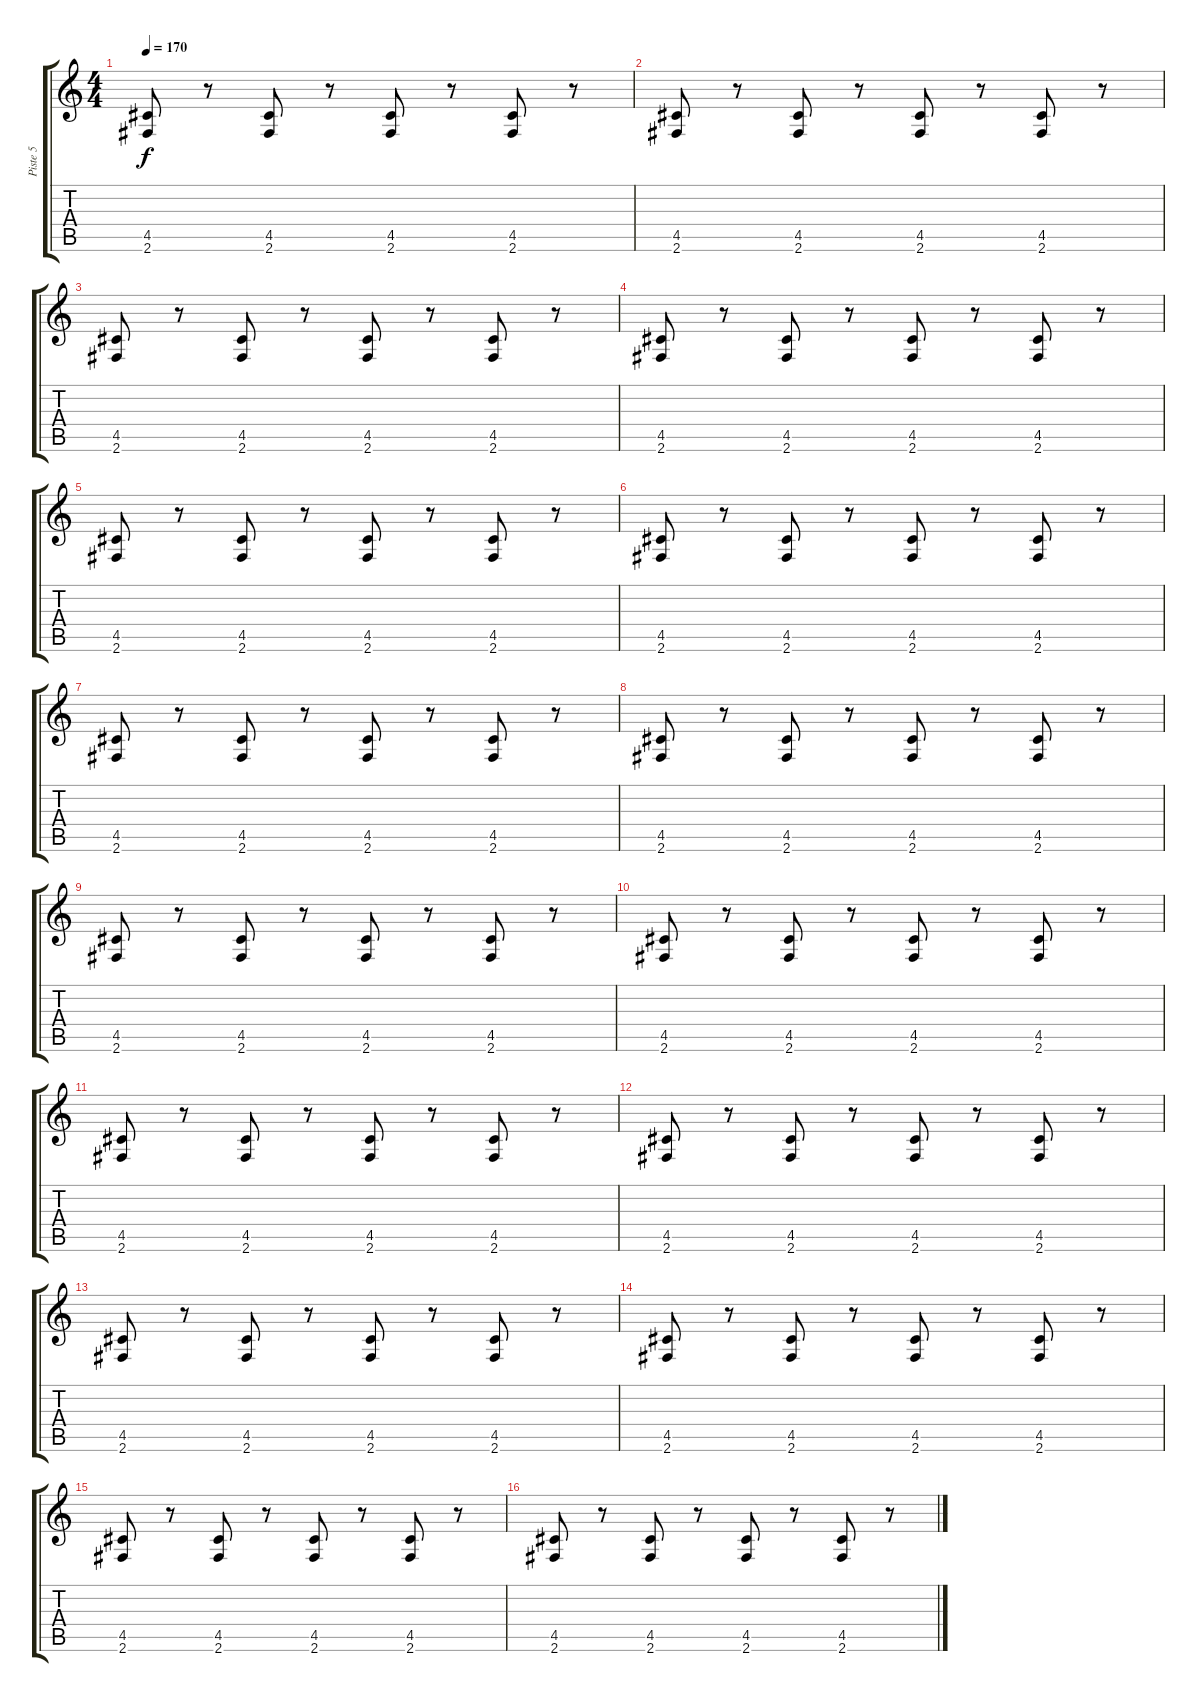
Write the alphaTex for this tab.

\track ("Piste 5" "Piste 5") {instrument electricguitarjazz}
\staff {score tabs}
\tuning (E4 B3 G3 D3 A2 E2) {hide}
\ts (4 4)
\tempo 170
\clef g2
\ks c
(4.5 2.6).8{dy f balance 16} r.8 (4.5 2.6).8 r.8 (4.5 2.6).8 r.8 (4.5 2.6).8 r.8 |
(4.5 2.6).8{balance 0} r.8 (4.5 2.6).8 r.8 (4.5 2.6).8 r.8 (4.5 2.6).8 r.8 |
(4.5 2.6).8{balance 16} r.8 (4.5 2.6).8 r.8 (4.5 2.6).8 r.8 (4.5 2.6).8 r.8 |
(4.5 2.6).8{balance 0} r.8 (4.5 2.6).8 r.8 (4.5 2.6).8 r.8 (4.5 2.6).8 r.8 |
(4.5 2.6).8{balance 16} r.8 (4.5 2.6).8 r.8 (4.5 2.6).8 r.8 (4.5 2.6).8 r.8 |
(4.5 2.6).8{balance 0} r.8 (4.5 2.6).8 r.8 (4.5 2.6).8 r.8 (4.5 2.6).8 r.8 |
(4.5 2.6).8{balance 16} r.8 (4.5 2.6).8 r.8 (4.5 2.6).8 r.8 (4.5 2.6).8 r.8 |
(4.5 2.6).8{balance 0} r.8 (4.5 2.6).8 r.8 (4.5 2.6).8 r.8 (4.5 2.6).8 r.8 |
(4.5 2.6).8{balance 16} r.8 (4.5 2.6).8 r.8 (4.5 2.6).8 r.8 (4.5 2.6).8 r.8 |
(4.5 2.6).8{balance 0} r.8 (4.5 2.6).8 r.8 (4.5 2.6).8 r.8 (4.5 2.6).8 r.8 |
(4.5 2.6).8{balance 16} r.8 (4.5 2.6).8 r.8 (4.5 2.6).8 r.8 (4.5 2.6).8 r.8 |
(4.5 2.6).8{balance 0} r.8 (4.5 2.6).8 r.8 (4.5 2.6).8 r.8 (4.5 2.6).8 r.8 |
(4.5 2.6).8{balance 16} r.8 (4.5 2.6).8 r.8 (4.5 2.6).8 r.8 (4.5 2.6).8 r.8 |
(4.5 2.6).8{balance 0} r.8 (4.5 2.6).8 r.8 (4.5 2.6).8 r.8 (4.5 2.6).8 r.8 |
(4.5 2.6).8{balance 16} r.8 (4.5 2.6).8 r.8 (4.5 2.6).8 r.8 (4.5 2.6).8 r.8 |
(4.5 2.6).8{balance 0} r.8 (4.5 2.6).8 r.8 (4.5 2.6).8 r.8 (4.5 2.6).8 r.8
